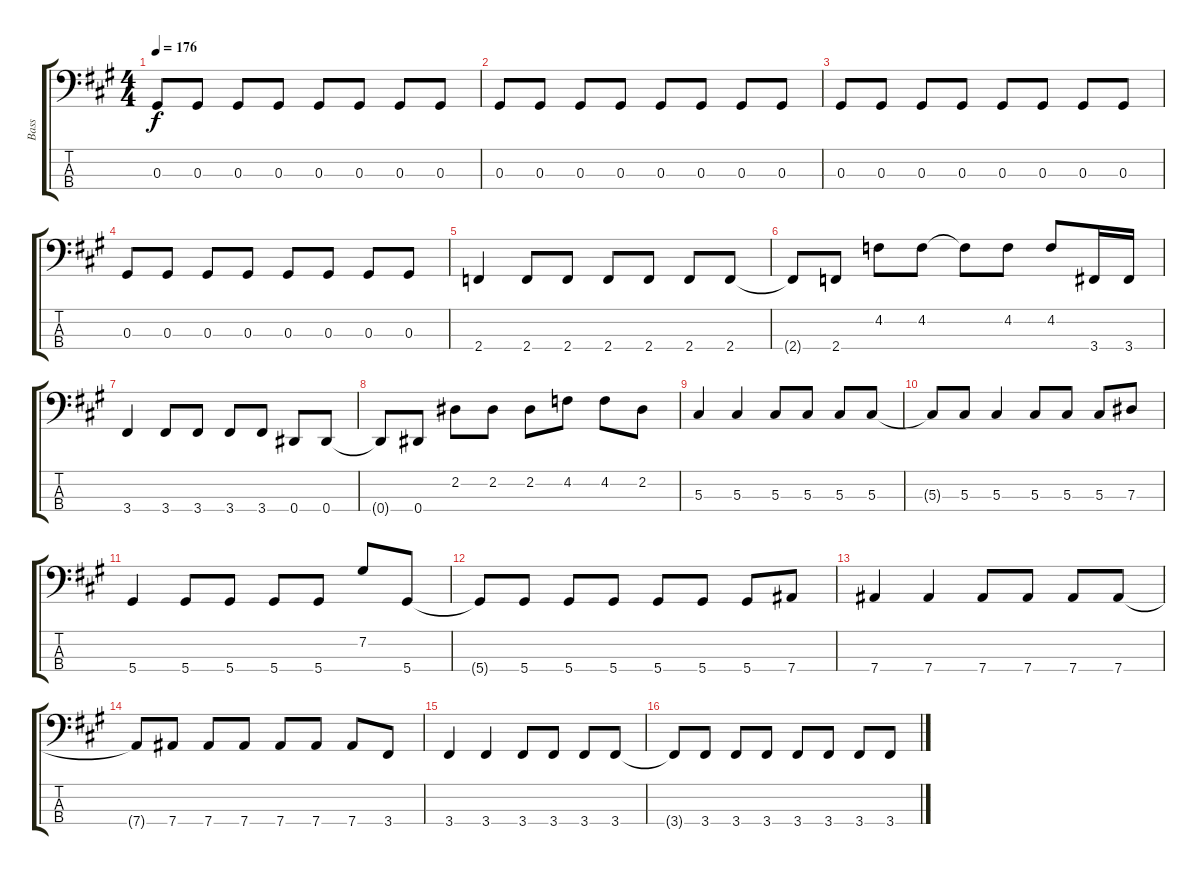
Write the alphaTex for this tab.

\track ("Bass" "Bass") {instrument electricbassfinger}
\staff {score tabs}
\tuning (Gb2 Db2 Ab1 Eb1) {hide}
\ts (4 4)
\tempo 176
\clef f4
\ks a
0.3.8{dy f} 0.3.8 0.3.8 0.3.8 0.3.8 0.3.8 0.3.8 0.3.8 |
0.3.8 0.3.8 0.3.8 0.3.8 0.3.8 0.3.8 0.3.8 0.3.8 |
0.3.8 0.3.8 0.3.8 0.3.8 0.3.8 0.3.8 0.3.8 0.3.8 |
0.3.8 0.3.8 0.3.8 0.3.8 0.3.8 0.3.8 0.3.8 0.3.8 |
2.4.4 2.4.8 2.4.8 2.4.8 2.4.8 2.4.8 2.4.8 |
2.4{t}.8 2.4.8 4.2.8 4.2.8 4.2{t}.8 4.2.8 4.2.8 3.4.16 3.4.16 |
3.4.4 3.4.8 3.4.8 3.4.8 3.4.8 0.4.8 0.4.8 |
0.4{t}.8 0.4.8 2.2.8 2.2.8 2.2.8 4.2.8 4.2.8 2.2.8 |
5.3.4 5.3.4 5.3.8 5.3.8 5.3.8 5.3.8 |
5.3{t}.8 5.3.8 5.3.4 5.3.8 5.3.8 5.3.8 7.3.8 |
5.4.4 5.4.8 5.4.8 5.4.8 5.4.8 7.2.8 5.4.8 |
5.4{t}.8 5.4.8 5.4.8 5.4.8 5.4.8 5.4.8 5.4.8 7.4.8 |
7.4.4 7.4.4 7.4.8 7.4.8 7.4.8 7.4.8 |
7.4{t}.8 7.4.8 7.4.8 7.4.8 7.4.8 7.4.8 7.4.8 3.4.8 |
3.4.4 3.4.4 3.4.8 3.4.8 3.4.8 3.4.8 |
3.4{t}.8 3.4.8 3.4.8 3.4.8 3.4.8 3.4.8 3.4.8 3.4.8
